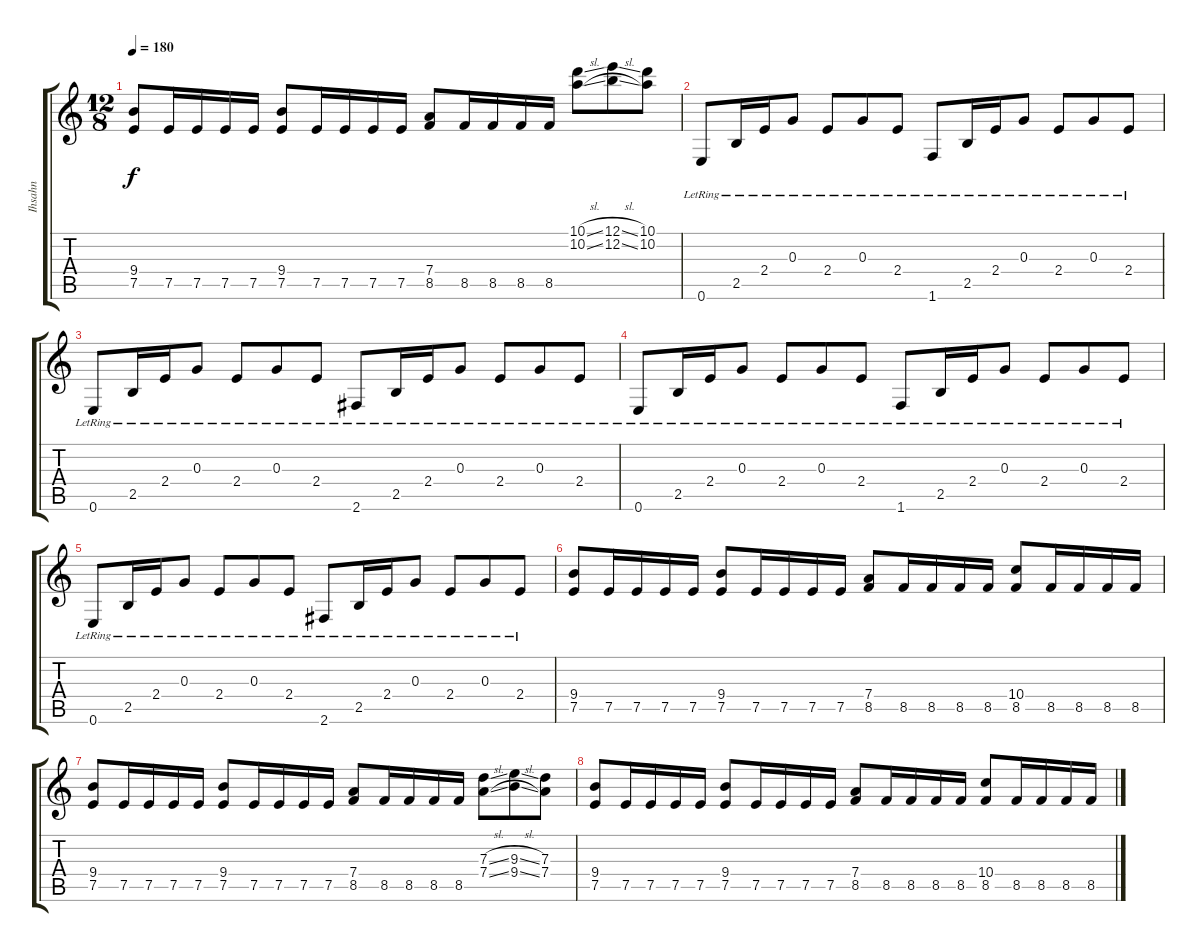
\track ("Ihsahn" "Ihsahn") {instrument distortionguitar}
\staff {score tabs}
\tuning (E4 B3 G3 D3 A2 E2) {hide}
\ts (12 8)
\tempo 180
\clef g2
\ks c
(9.4 7.5).8{dy f} 7.5.16 7.5.16 7.5.16 7.5.16 (9.4 7.5).8 7.5.16 7.5.16 7.5.16 7.5.16 (7.4 8.5).8 8.5.16 8.5.16 8.5.16 8.5.16 (10.1{sl} 10.2{sl}).8 (12.1{sl} 12.2{sl}).8 (10.1 10.2).8 |
0.6{lr}.8 2.5{lr}.16 2.4{lr}.16 0.3{lr}.8 2.4{lr}.8 0.3{lr}.8 2.4{lr}.8 1.6{lr}.8 2.5{lr}.16 2.4{lr}.16 0.3{lr}.8 2.4{lr}.8 0.3{lr}.8 2.4{lr}.8 |
0.6{lr}.8 2.5{lr}.16 2.4{lr}.16 0.3{lr}.8 2.4{lr}.8 0.3{lr}.8 2.4{lr}.8 2.6{lr}.8 2.5{lr}.16 2.4{lr}.16 0.3{lr}.8 2.4{lr}.8 0.3{lr}.8 2.4{lr}.8 |
0.6{lr}.8 2.5{lr}.16 2.4{lr}.16 0.3{lr}.8 2.4{lr}.8 0.3{lr}.8 2.4{lr}.8 1.6{lr}.8 2.5{lr}.16 2.4{lr}.16 0.3{lr}.8 2.4{lr}.8 0.3{lr}.8 2.4{lr}.8 |
0.6{lr}.8 2.5{lr}.16 2.4{lr}.16 0.3{lr}.8 2.4{lr}.8 0.3{lr}.8 2.4{lr}.8 2.6{lr}.8 2.5{lr}.16 2.4{lr}.16 0.3{lr}.8 2.4{lr}.8 0.3{lr}.8 2.4{lr}.8 |
(9.4 7.5).8 7.5.16 7.5.16 7.5.16 7.5.16 (9.4 7.5).8 7.5.16 7.5.16 7.5.16 7.5.16 (7.4 8.5).8 8.5.16 8.5.16 8.5.16 8.5.16 (10.4 8.5).8 8.5.16 8.5.16 8.5.16 8.5.16 |
(9.4 7.5).8 7.5.16 7.5.16 7.5.16 7.5.16 (9.4 7.5).8 7.5.16 7.5.16 7.5.16 7.5.16 (7.4 8.5).8 8.5.16 8.5.16 8.5.16 8.5.16 (7.3{sl} 7.4{sl}).8 (9.3{sl} 9.4{sl}).8 (7.3 7.4).8 |
(9.4 7.5).8 7.5.16 7.5.16 7.5.16 7.5.16 (9.4 7.5).8 7.5.16 7.5.16 7.5.16 7.5.16 (7.4 8.5).8 8.5.16 8.5.16 8.5.16 8.5.16 (10.4 8.5).8 8.5.16 8.5.16 8.5.16 8.5.16
